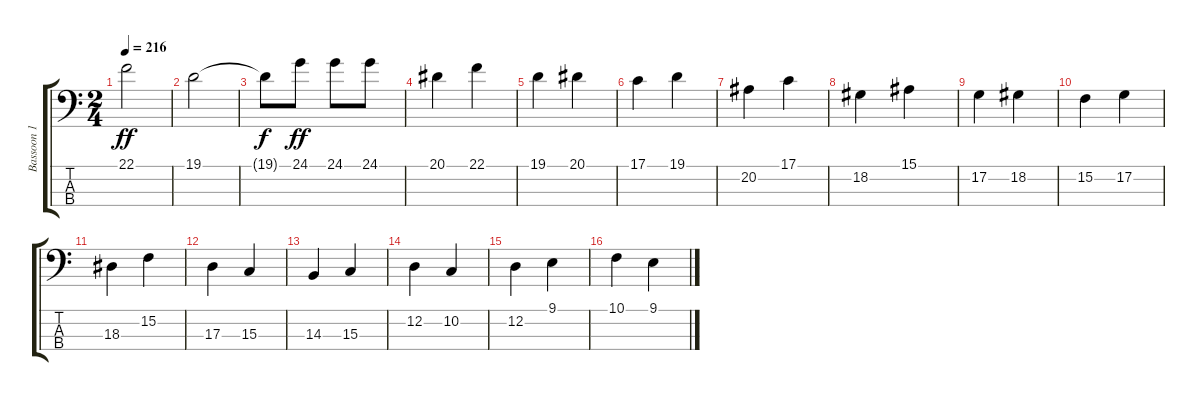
\track ("Bassoon 1" "Bassoon 1") {instrument bassoon}
\staff {score tabs}
\tuning (G2 D2 A1 E1) {hide}
\ts (2 4)
\tempo 216
\clef f4
\ks c
22.1.2{dy ff} |
19.1.2 |
19.1{t}.8{dy f} 24.1.8{dy ff} 24.1.8 24.1.8 |
20.1.4 22.1.4 |
19.1.4 20.1.4 |
17.1.4 19.1.4 |
20.2.4 17.1.4 |
18.2.4 15.1.4 |
17.2.4 18.2.4 |
15.2.4 17.2.4 |
18.3.4 15.2.4 |
17.3.4 15.3.4 |
14.3.4 15.3.4 |
12.2.4 10.2.4 |
12.2.4 9.1.4 |
10.1.4 9.1.4
